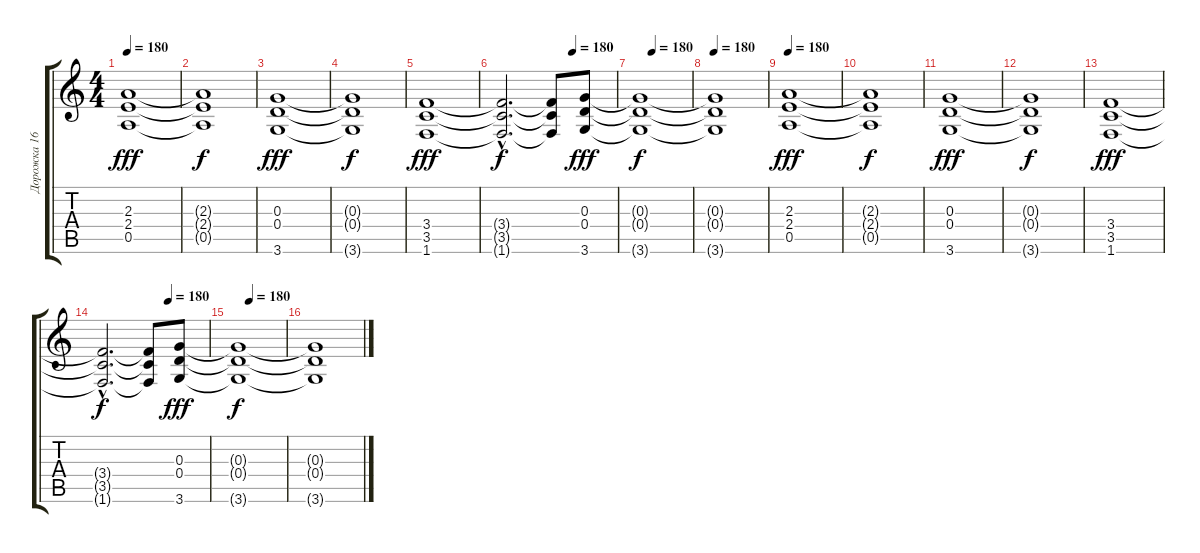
\track ("Дорожка 16" "Дорожка 16") {instrument distortionguitar}
\staff {score tabs}
\tuning (E4 B3 G3 D3 A2 E2) {hide}
\ts (4 4)
\tempo 180
\clef g2
\ks c
(2.3 2.4 0.5).1{dy fff} |
(2.3{t} 2.4{t} 0.5{t}).1{dy f} |
(0.3 0.4 3.6).1{dy fff} |
(0.3{t} 0.4{t} 3.6{t}).1{dy f} |
(3.4 3.5 1.6).1{dy fff} |
\tempo (180 0.625)
(3.4{hac t} 3.5{hac t} 1.6{hac t}).2{d dy f} (3.4{t} 3.5{t} 1.6{t}).8 (0.3 0.4 3.6).8{dy fff} |
\tempo (180 0.25)
(0.3{t} 0.4{t} 3.6{t}).1{dy f} |
\tempo 180
(0.3{t} 0.4{t} 3.6{t}).1 |
\tempo 180
(2.3 2.4 0.5).1{dy fff} |
(2.3{t} 2.4{t} 0.5{t}).1{dy f} |
(0.3 0.4 3.6).1{dy fff} |
(0.3{t} 0.4{t} 3.6{t}).1{dy f} |
(3.4 3.5 1.6).1{dy fff} |
\tempo (180 0.625)
(3.4{hac t} 3.5{hac t} 1.6{hac t}).2{d dy f} (3.4{t} 3.5{t} 1.6{t}).8 (0.3 0.4 3.6).8{dy fff} |
\tempo (180 0.25)
(0.3{t} 0.4{t} 3.6{t}).1{dy f} |
(0.3{t} 0.4{t} 3.6{t}).1
